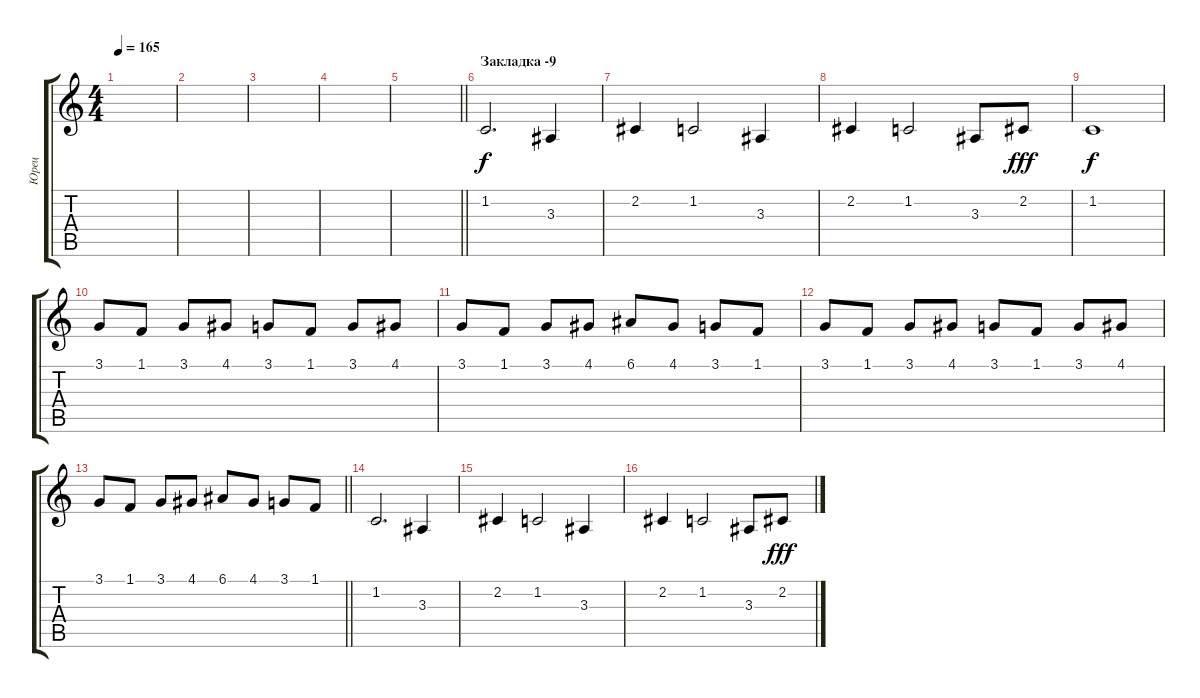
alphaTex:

\track ("Юрец" "Юрец") {instrument stringensemble1}
\staff {score tabs}
\tuning (E4 B3 G3 D3 A2 E2) {hide}
\ts (4 4)
\tempo 165
\clef g2
\ks c
|
|
|
|
\barLineRight lightlight
|
\section ("" "Закладка -9")
1.2.2{d} 3.3.4 |
2.2.4 1.2.2 3.3.4 |
2.2.4 1.2.2 3.3.8 2.2.8{dy fff} |
1.2.1{dy f} |
3.1.8 1.1.8 3.1.8 4.1.8 3.1.8 1.1.8 3.1.8 4.1.8 |
3.1.8 1.1.8 3.1.8 4.1.8 6.1.8 4.1.8 3.1.8 1.1.8 |
3.1.8 1.1.8 3.1.8 4.1.8 3.1.8 1.1.8 3.1.8 4.1.8 |
\barLineRight lightlight
3.1.8 1.1.8 3.1.8 4.1.8 6.1.8 4.1.8 3.1.8 1.1.8 |
1.2.2{d} 3.3.4 |
2.2.4 1.2.2 3.3.4 |
2.2.4 1.2.2 3.3.8 2.2.8{dy fff}
